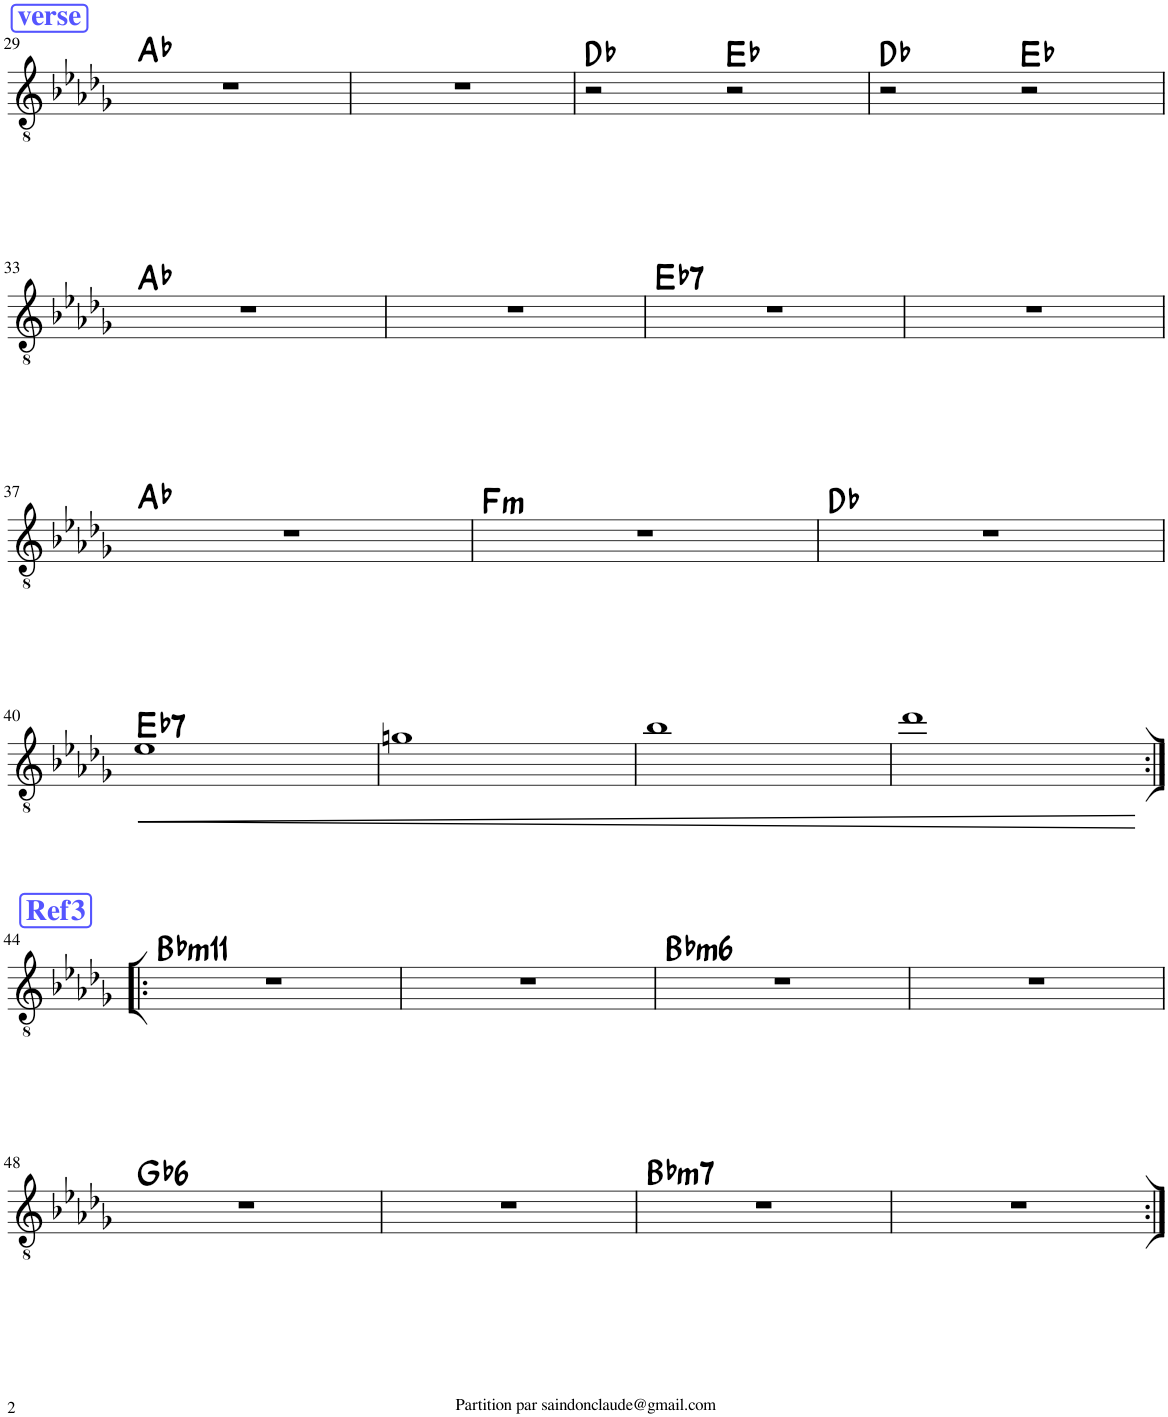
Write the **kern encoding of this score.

**kern	**dynam	**harte
*part1	*part1	*part1
*staff1	*staff1	*
*I"Classical Guitar	*	*
*I'Guit.	*	*
!!LO:PB:g=z
*clefGv2	*	*
*k[b-e-a-d-g-]	*	*
*M4/4	*	*
!!LO:REH:place=s1:a:B:cj:color=#5555FF:fs=14:t=verse
=29	=29	=29
1r	.	Ab:maj
=30	=30	=30
1r	.	.
=31	=31	=31
2r	.	Db:maj
2r	.	Eb:maj
=32	=32	=32
2r	.	Db:maj
2r	.	Eb:maj
!!LO:LB:g=z
=33	=33	=33
1r	.	Ab:maj
=34	=34	=34
1r	.	.
=35	=35	=35
!	!	!LO:H:kt=7
1r	.	Eb:7
=36	=36	=36
1r	.	.
!!LO:LB:g=z
=37	=37	=37
1r	.	Ab:maj
=38	=38	=38
!	!	!LO:H:kt=m
1r	.	F:min
=39	=39	=39
1r	.	Db:maj
!!LO:LB:g=z
=40	=40	=40
!	!LO:HP:b	!LO:H:kt=7
1e-	<	Eb:7
=41	=41	=41
1gn	.	.
=42	=42	=42
1b-	.	.
=43	=43	=43
1dd-	.	.
.	[	.
!!LO:LB:g=z
!!LO:REH:place=s1:a:B:cj:color=#5555FF:fs=14:t=Ref3
=44:|!|:	=44:|!|:	=44:|!|:
!	!	!LO:H:kt=m11
1r	.	Bb:min9(11)
=45	=45	=45
1r	.	.
=46	=46	=46
!	!	!LO:H:kt=m6
1r	.	Bb:min6
=47	=47	=47
1r	.	.
!!LO:LB:g=z
=48	=48	=48
!	!	!LO:H:kt=6
1r	.	Gb:maj6
=49	=49	=49
1r	.	.
=50	=50	=50
!	!	!LO:H:kt=m7
1r	.	Bb:min7
=51	=51	=51
1r	.	.
=:|!	=:|!	=:|!
*-	*-	*-
